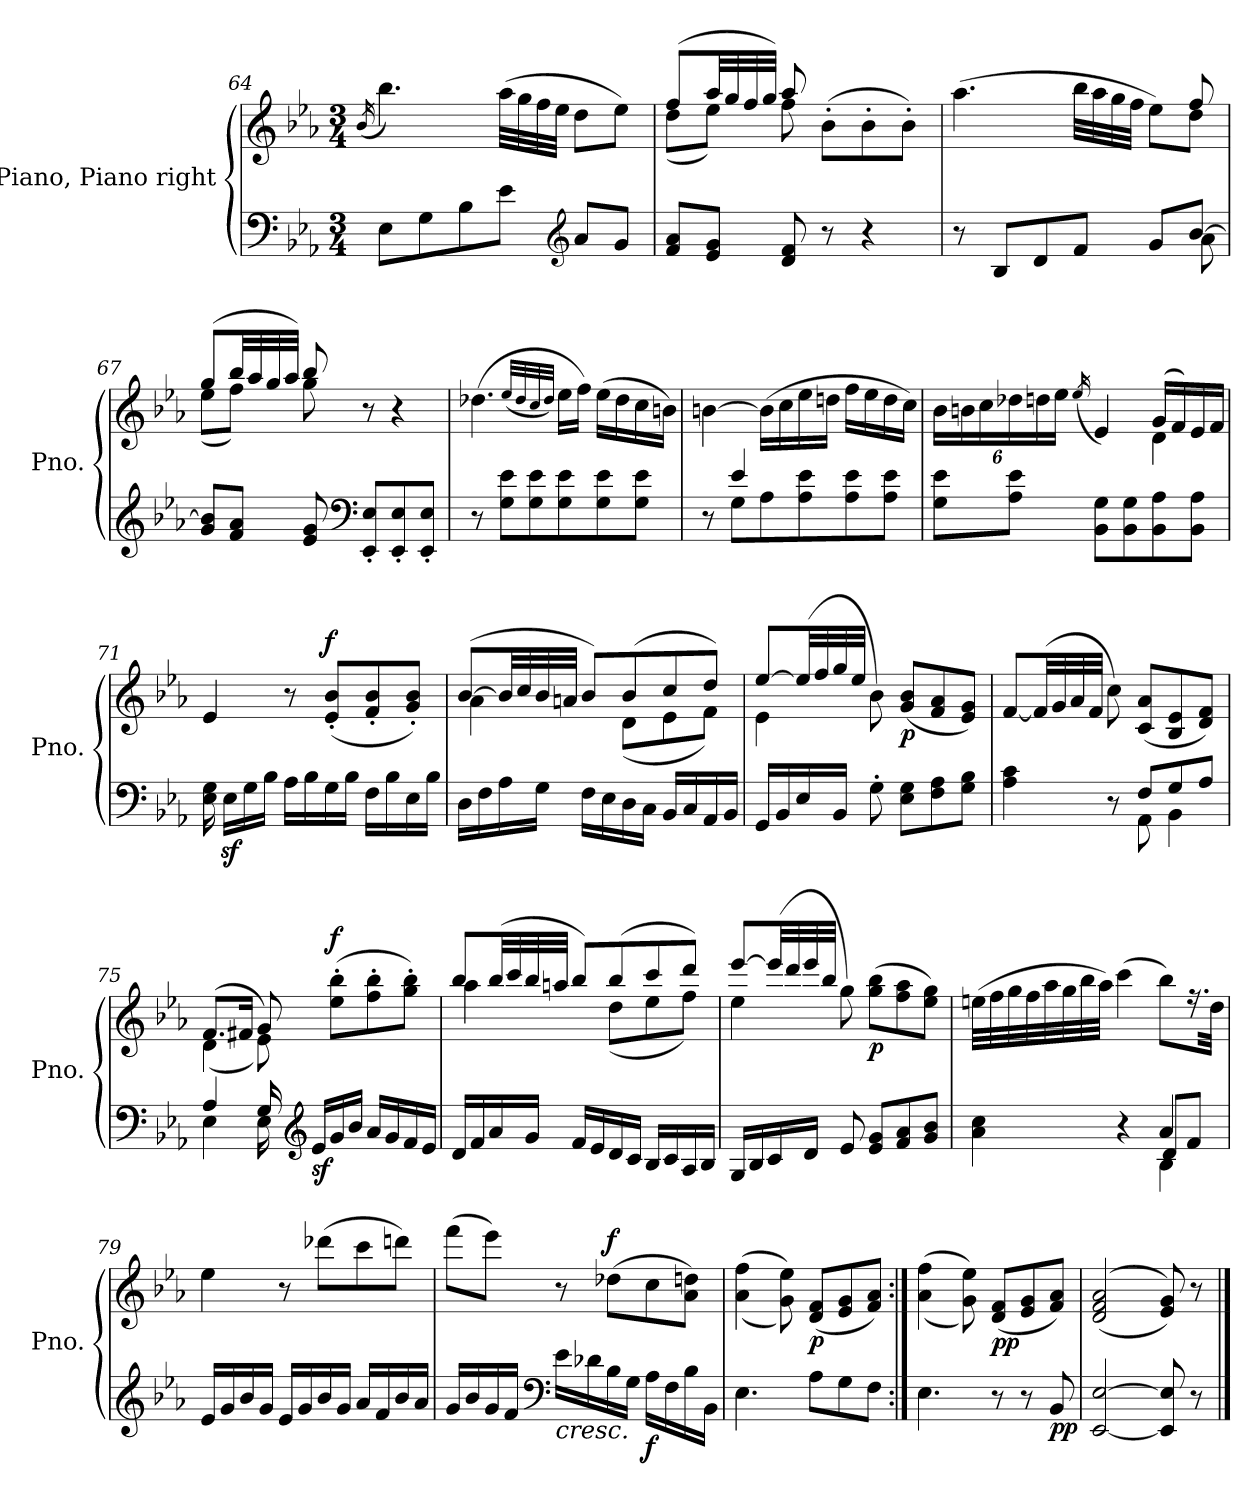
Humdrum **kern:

**kern	**kern	**dynam
*part1	*part1	*part1
*staff2	*staff1	*staff1/2
*I"Piano, Piano right	*	*
*I'Pno.	*	*
*clefF4	*clefG2	*
*k[b-e-a-]	*k[b-e-a-]	*
*M3/4	*M3/4	*
=64	=64	=64
.	(>16qb-/	.
8E-\L	4.bb-\)	.
8G\	.	.
8B-\	.	.
8e-\J	(>32aa-\LLL	.
.	32gg\	.
.	32ff\	.
.	32ee-\JJJ	.
*clefG2	*	*
8a-/L	8dd\L	.
8g/J	8ee-\J)	.
=65	=65	=65
*	*^	*
8f/ 8a-/L	(>8ff/L	(<8dd\L	.
8e-/ 8g/J	32aa-/LL	8ee-\J)	.
.	32gg/	.	.
.	32ff/	.	.
.	32gg/JJJ)	.	.
8d/ 8f/	8aa-/	8ff\	.
8r	(>8b-'\L	4.ryy	.
4r	8b-'\	.	.
.	8b-'\J)	.	.
=66	=66	=66	=66
*^	*	*	*
8r	8ryy	(>4.aa-\	8ryy	.
*v	*v	*	*	*
*	*v	*v	*
8B-/L	.	.
8d/	.	.
8f/J	32bb-\LLL	.
.	32aa-\	.
.	32gg\	.
.	32ff\JJJ	.
8g/L	8ee-\L)	.
*^	*^	*
[8b-/J	8a-\	8dd\J	8ff/	.
*v	*v	*	*	*
=67	=67	=67	=67
8g/ 8b-/]L	(>8gg/L	(<8ee-\L	.
8f/ 8a-/J	32bb-/LL	8ff\J)	.
.	32aa-/	.	.
.	32gg/	.	.
.	32aa-/JJJ)	.	.
8e-/ 8g/	8bb-/	8gg\	.
*clefF4	*	*	*
8EE-/' 8E-/'L	8r	4.ryy	.
8EE-/' 8E-/'	4r	.	.
8EE-/' 8E-/'J	.	.	.
*	*v	*v	*
=68	=68	=68
8r	(>4.dd-X\	.
8G\ 8e-\L	.	.
8G\ 8e-\	.	.
.	(<32qee-/LLL	.
.	32qdd-/	.
.	32qcc/	.
.	32qdd-/JJJ)	.
8G\ 8e-\	16ee-\LL	.
.	16ff\JJ)	.
8G\ 8e-\	(>16ee-\LL	.
.	16dd-\	.
8G\ 8e-\J	16cc\	.
.	16bn\JJ)	.
=69	=69	=69
*^	*	*
8r	8ryy	[4bn\	.
8G\L	4e-/	.	.
8A-\	.	(>16b\LL]	.
.	.	16cc\	.
8A-\ 8e-\	4.ryy	16ee-\	.
.	.	16ddn\JJ	.
8A-\ 8e-\	.	16ff\LL	.
.	.	16ee-\	.
8A-\ 8e-\J	.	16dd\	.
.	.	16cc\JJ)	.
*v	*v	*	*
=70	=70	=70
*	*Xbrackettup	*
*	*^	*
8G\ 8e-\L	24b-\LL	2ryy	.
.	24bn\	.	.
.	24cc\	.	.
8A-\ 8e-\J	24dd-X\	.	.
.	24ddn\	.	.
.	24ee-\JJ	.	.
.	(<16qee-/	.	.
8BB-\ 8G\L	4e-/)	.	.
8BB-\ 8G\	.	.	.
8BB-\ 8A-\	(>16g/LL	4d\	.
.	16f/)	.	.
8BB-\ 8A-\J	16e-/	.	.
.	16f/JJ	.	.
*	*v	*v	*
=71	=71	=71
16E-\ 16G\	4e-/	.
16E-z<\LL	.	.
16G\	.	.
16B-\JJ	.	.
16A-\LL	8r	.
16B-\	.	.
!	!	!LO:DY:a
16G\	(<8e-/' 8b-/'L	f
16B-\JJ	.	.
16F\LL	8f/' 8b-/'	.
16B-\	.	.
16E-\	8g/' 8b-/'J)	.
16B-\JJ	.	.
=72	=72	=72
*	*^	*
16D\LL	(>[8b-/L	4a-\	.
16F\	.	.	.
16A-\	32b-/LL]	.	.
.	32cc/	.	.
16G\JJ	32b-/	.	.
.	32an/JJJ	.	.
16F\LL	8b-/L)	8ryy	.
16E-\	.	.	.
16D\	(>8b-/	(<8d\L	.
16C\JJ	.	.	.
16BB-/LL	8cc/	8e-\	.
16C/	.	.	.
16AA-/	8dd/J)	8f\J)	.
16BB-/JJ	.	.	.
=73	=73	=73	=73
16GG/LL	[8ee-/L	4e-\	.
16BB-/	.	.	.
16E-/	(>32ee-/LL]	.	.
.	32ff/	.	.
16BB-/JJ	32gg/	.	.
.	32ee-/JJJ	.	.
8G'\	8b-\)	2ryy	.
!	!	!	!LO:DY:b
8E-\ 8G\L	(<8g/ 8b-/L	.	p
8F\ 8A-\	8f/ 8a-/	.	.
8G\ 8B-\J	8e-/ 8g/J)	.	.
*	*v	*v	*
=74	=74	=74
*^	*	*
4A-\ 4c\	4.ryy	[8f/L	.
.	.	(>32f/LL]	.
.	.	32g/	.
.	.	32a-/	.
.	.	32f/JJJ	.
8r	.	8cc\)	.
8F/L	8AA-\	(<8c/ 8a-/L	.
8G/	4BB-\	8B-/ 8e-/	.
8A-/J	.	8d/ 8f/J)	.
=75	=75	=75	=75
*	*	*^	*
4A-/	4E-\	(>8.f/L	(<4d\	.
.	.	16f#X/Jk	.	.
16G/	16E-\	8g/)	8e-\)	.
*clefG2	*	*	*	*
!	!	!	!	!LO:DY:b=2
16e-/LL	4..ryy	.	.	sf
!	!	!	!	!LO:DY:a
16g/	.	(>8ee-\' 8bb-\'L	4.ryy	f
16b-/JJ	.	.	.	.
16a-/LL	.	8ff\' 8bb-\'	.	.
16g/	.	.	.	.
16f/	.	8gg\' 8bb-\'J)	.	.
16e-/JJ	.	.	.	.
*v	*v	*	*	*
=76	=76	=76	=76
16d/LL	8bb-/L	4aa-\	.
16f/	.	.	.
16a-/	(>32bb-/LL	.	.
.	32ccc/	.	.
16g/JJ	32bb-/	.	.
.	32aan/JJJ	.	.
16f/LL	8bb-/L)	8ryy	.
16e-/	.	.	.
16d/	(>8bb-/	(<8dd\L	.
16c/JJ	.	.	.
16B-/LL	8ccc/	8ee-\	.
16c/	.	.	.
16A-/	8ddd/J)	8ff\J)	.
16B-/JJ	.	.	.
=77	=77	=77	=77
16G/LL	[8eee-/L	4ee-\	.
16B-/	.	.	.
16c/	(>32eee-/LL]	.	.
.	32ddd/	.	.
16d/JJ	32eee-/	.	.
.	32bb-/JJJ	.	.
8e-/	8gg\)	2ryy	.
!	!	!	!LO:DY:b
8e-/ 8g/L	(>8gg\ 8bb-\L	.	p
8f/ 8a-/	8ff\ 8aa-\	.	.
8g/ 8b-/J	8ee-\ 8gg\J)	.	.
*	*v	*v	*
=78	=78	=78
*^	*	*
*	*^	*	*
4a-\ 4cc\	2ryy	2ryy	(>32een\LLL	.
.	.	.	32ff\	.
.	.	.	32gg\	.
.	.	.	32ff\	.
.	.	.	32aa-\	.
.	.	.	32gg\	.
.	.	.	32bb-\	.
.	.	.	32aa-\JJJ)	.
4r	.	.	(>4ccc\	.
4a-/	8d/L	4B-\	8bb-\L)	.
.	8f/J	.	16.r	.
.	.	.	32dd\Jkk	.
*v	*v	*v	*	*
=79	=79	=79
16e-/LL	4ee-\	.
16g/	.	.
16b-/	.	.
16g/JJ	.	.
16e-/LL	8r	.
16g/	.	.
16b-/	(>8ddd-X\L	.
16g/JJ	.	.
16a-/LL	8ccc\	.
16f/	.	.
16b-/	8dddn\J)	.
16a-/JJ	.	.
=80	=80	=80
16g/LL	(>8fff\L	.
16b-/	.	.
16g/	8eee-\J)	.
16f/JJ	.	.
*clefF4	*	*
!LO:TX:b:i:t=cresc.	!	!
16e-\LL	8r	.
16d-X\	.	.
!	!	!LO:DY:a
16B-\	(>8dd-X\L	f
16G\JJ	.	.
!	!	!LO:DY:b=2
16A-\LL	8cc\	f
16F\	.	.
16B-\	8a-\ 8ddn\J)	.
16BB-\JJ	.	.
=81	=81	=81
4.E-\	(>(<4a-\ 4ff\	.
.	8g\ 8ee-\))	.
!	!	!LO:DY:b
8A-\L	(<8d/ 8f/L	p
8G\	8e-/ 8g/	.
8F\J	8f/ 8a-/J)	.
=81X1:|!	=81X1:|!	=81X1:|!
4.E-\	(>(<4a-\ 4ff\	.
.	8g\ 8ee-\))	.
!	!	!LO:DY:b
8r	(<8d/ 8f/L	pp
8r	8e-/ 8g/	.
!	!	!LO:DY:b=2
8BB-/	8f/ 8a-/J)	pp
=82	=82	=82
[2EE-/ [2E-/	(<(>2d/ 2f/ 2a-/	.
8EE-/] 8E-/]	8e-/ 8g/))	.
8r	8r	.
==	==	==
*-	*-	*-
